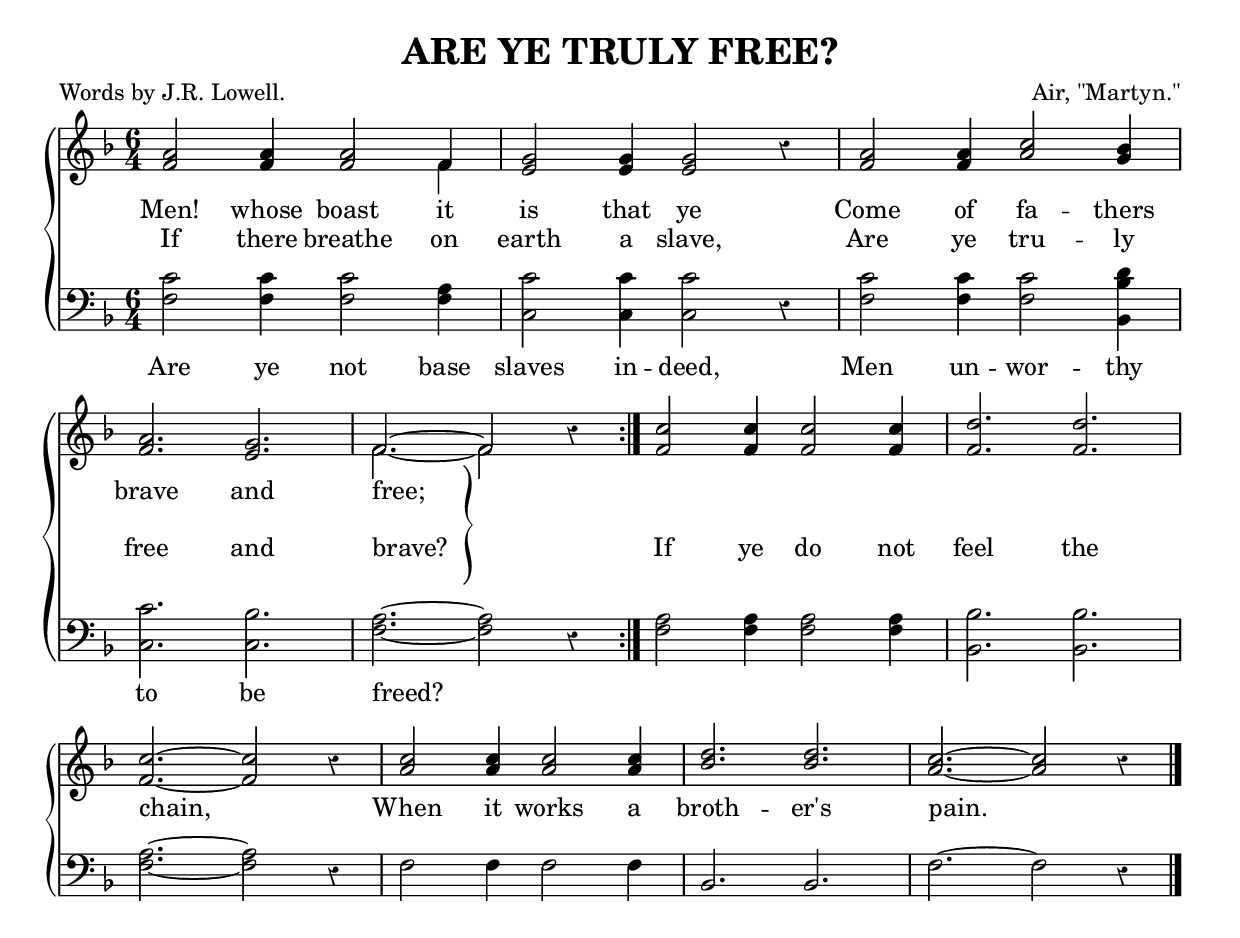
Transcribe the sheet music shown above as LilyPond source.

\version "2.10"
\include "english.ly"

\header {
  title =    "ARE YE TRULY FREE?"
  poet =     "Words by J.R. Lowell."
  composer = "Air, \"Martyn.\""
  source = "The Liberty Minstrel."
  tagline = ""
}

leftbrace = \markup {\override #'(font-encoding . fetaBraces) \lookup #"brace140" }

rightbrace = \markup {\rotate #180 \leftbrace }

lineOne = \lyricmode {
  Men! whose boast it is that ye
  Come of fa -- thers brave and free;
}

lineTwo = \lyricmode {
  If there breathe on earth a slave,
  Are ye tru -- ly free and \markup{ "brave?" \hspace #1.0 \raise #3 \rightbrace }
  If ye do not feel the chain,
  When it works a broth -- er's pain.
}

lineThree = \lyricmode {
  Are ye not base slaves in -- deed,
  Men un -- wor -- thy to be freed?
}

treble = \relative c' {
  \clef treble
  \time 6/4
  \key f \major
  \autoBeamOff
  \stemUp

  \tag #'main { \repeat volta 2 {
    <f a>2 <f a>4 <f a>2 \voiceOne << { f4 } \context Voice="1" { \voiceTwo f4 \oneVoice } >> \oneVoice |
    <e g>2 <e g>4 <e g>2 r4 |
    <f a>2 <f a>4 \stemUp <a c>2 \stemNeutral <g bf>4 |

    \break
    <f a>2. <e g>2. |
    \voiceOne << { f2. ~ f2 } \context Voice="1" { \voiceTwo f2. ~ f2 \oneVoice } >> \oneVoice r4 |
  } } 
  \tag #'toDC { 
  <f c'>2 <f c'>4 <f c'>2 <f c'>4 |
  <f d'>2. <f d'>2. |

  \break
  <f c'>2. ~ <f c'>2 r4 |
  \stemUp <a c>2 <a c>4 <a c>2 <a c>4 |
  <bf d>2. <bf d>2. |
  <a c>2. ~ <a c>2 r4 \bar "|."
  }
}

bass = \relative c {
  \clef bass
  \time 6/4
  \key f \major
  \autoBeamOff

  \tag #'main { \repeat volta 2 {
    <f c'>2 <f c'>4 <f c'>2 <f a>4 |
    <c c'>2 <c c'>4 <c c'>2 r4 |
    <f c'>2 <f c'>4 <f c'>2 <bf, bf' d>4 |

    \break
    <c c'>2. <c bf'>2. |
    <f a>2. ~ <f a>2 r4 |
  } }
  \tag #'toDC {
  <f a>2 <f a>4 <f a>2 <f a>4 |
  <bf, bf'>2. <bf bf'>2. |

  \break
  <f' a>2. ~ <f a>2 r4 |
  f2 f4 f2 f4 |
  bf,2. bf2. |
  f'2. ~ f2 r4 |
  }
}

\score { 
  \new ChoirStaff \with{systemStartDelimiter = #'SystemStartBrace }	
   <<
     \new Staff = "upper"  \new Voice = "treble" { \treble }
     \new Lyrics \lyricsto "treble" { \lineOne }
     \new Lyrics \lyricsto "treble" { \lineTwo }
     \new Staff = "lower"  \new Voice = "bass" { \bass }
     \new Lyrics \lyricsto "treble" { \lineThree }
   >>
   
\layout {
	indent=0
	\context { \Staff \override Rest #'style = #'classical }
	\context { \Score \remove "Bar_number_engraver" }
	\context { \Score \remove "Mark_engraver" }
        \context { \Staff \consists "Mark_engraver" }
	  }
}

\score { 
  \new ChoirStaff \with{systemStartDelimiter = #'SystemStartBrace }	
   <<
    \new Staff = "upper"  \new Voice = "treble" { \unfoldRepeats \treble  \keepWithTag #'main \treble }
    \new Staff = "lower"  \new Voice = "bass" { \unfoldRepeats \bass \keepWithTag #'main \bass }
   >>
  	  
\midi { \context { \Score tempoWholesPerMinute = #(ly:make-moment 100 2 ) }}    
}

%%Transcriber's Notes:

%%A second score is provided to unfold the repeats and generate the midi.